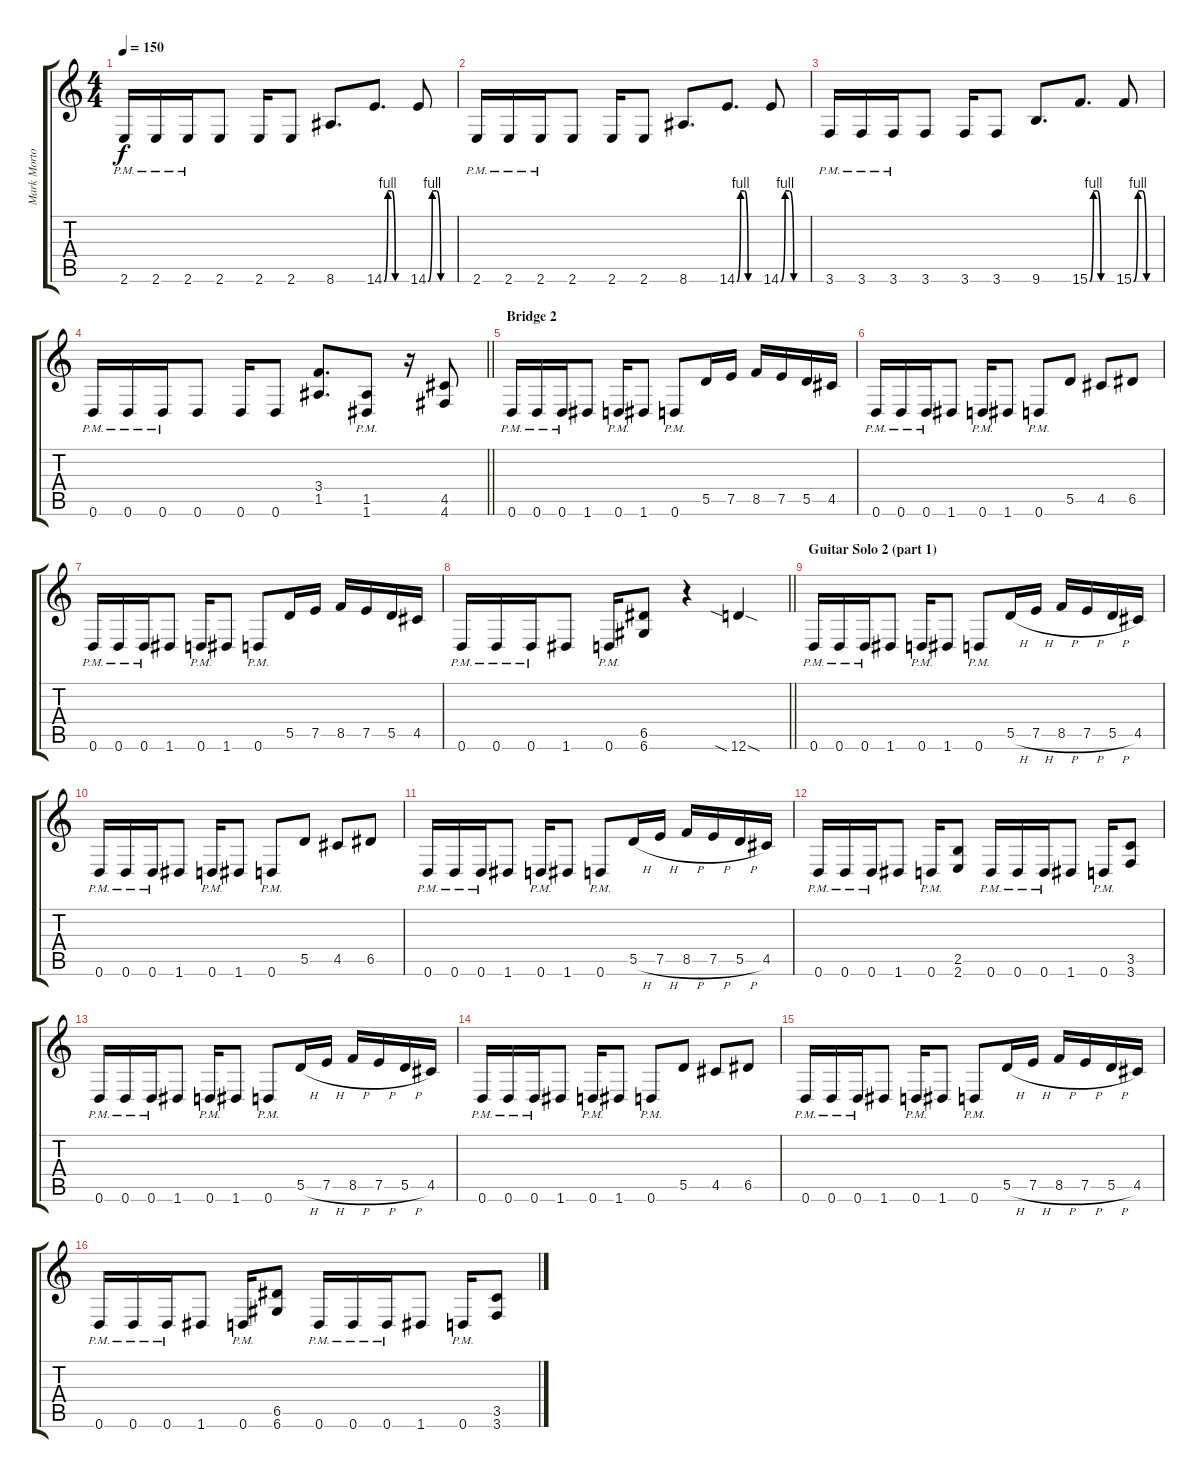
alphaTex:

\track ("Mark Morton - Rhythm" "Mark Morto") {instrument distortionguitar}
\staff {score tabs}
\tuning (E4 B3 G3 D3 A2 D2) {hide}
\ts (4 4)
\tempo 150
\clef g2
\ks c
2.6{pm}.16{dy f} 2.6{pm}.16 2.6{pm}.16 2.6.8 2.6.16 2.6.8 8.6.8{d} 14.6{be (custom 0 0 10 4 20 4 30 0 60 0)}.8{d} 14.6{be (custom 0 0 10 4 20 4 30 0 60 0)}.8 |
2.6{pm}.16 2.6{pm}.16 2.6{pm}.16 2.6.8 2.6.16 2.6.8 8.6.8{d} 14.6{be (custom 0 0 10 4 20 4 30 0 60 0)}.8{d} 14.6{be (custom 0 0 10 4 20 4 30 0 60 0)}.8 |
3.6{pm}.16 3.6{pm}.16 3.6{pm}.16 3.6.8 3.6.16 3.6.8 9.6.8{d} 15.6{be (custom 0 0 10 4 20 4 30 0 60 0)}.8{d} 15.6{be (custom 0 0 10 4 20 4 30 0 60 0)}.8 |
\barLineRight lightlight
0.6{pm}.16 0.6{pm}.16 0.6{pm}.16 0.6.8 0.6.16 0.6.8 (3.4 1.5).8{d} (1.5{pm} 1.6{pm}).8 r.16 (4.5 4.6).8 |
\section ("" "Bridge 2")
0.6{pm}.16 0.6{pm}.16 0.6{pm}.16 1.6.8 0.6{pm}.16 1.6.8 0.6{pm}.8 5.5.16 7.5.16 8.5.16 7.5.16 5.5.16 4.5.16 |
0.6{pm}.16 0.6{pm}.16 0.6{pm}.16 1.6.8 0.6{pm}.16 1.6.8 0.6{pm}.8 5.5.8 4.5.8 6.5.8 |
0.6{pm}.16 0.6{pm}.16 0.6{pm}.16 1.6.8 0.6{pm}.16 1.6.8 0.6{pm}.8 5.5.16 7.5.16 8.5.16 7.5.16 5.5.16 4.5.16 |
\barLineRight lightlight
0.6{pm}.16 0.6{pm}.16 0.6{pm}.16 1.6.8 0.6{pm}.16 (6.5 6.6).8 r.4 12.6{sia sod}.4 |
\section ("" "Guitar Solo 2 (part 1)")
0.6{pm}.16 0.6{pm}.16 0.6{pm}.16 1.6.8 0.6{pm}.16 1.6.8 0.6{pm}.8 5.5{h}.16 7.5{h}.16 8.5{h}.16 7.5{h}.16 5.5{h}.16 4.5.16 |
0.6{pm}.16 0.6{pm}.16 0.6{pm}.16 1.6.8 0.6{pm}.16 1.6.8 0.6{pm}.8 5.5.8 4.5.8 6.5.8 |
0.6{pm}.16 0.6{pm}.16 0.6{pm}.16 1.6.8 0.6{pm}.16 1.6.8 0.6{pm}.8 5.5{h}.16 7.5{h}.16 8.5{h}.16 7.5{h}.16 5.5{h}.16 4.5.16 |
0.6{pm}.16 0.6{pm}.16 0.6{pm}.16 1.6.8 0.6{pm}.16 (2.5 2.6).8 0.6{pm}.16 0.6{pm}.16 0.6{pm}.16 1.6.8 0.6{pm}.16 (3.5 3.6).8 |
0.6{pm}.16 0.6{pm}.16 0.6{pm}.16 1.6.8 0.6{pm}.16 1.6.8 0.6{pm}.8 5.5{h}.16 7.5{h}.16 8.5{h}.16 7.5{h}.16 5.5{h}.16 4.5.16 |
0.6{pm}.16 0.6{pm}.16 0.6{pm}.16 1.6.8 0.6{pm}.16 1.6.8 0.6{pm}.8 5.5.8 4.5.8 6.5.8 |
0.6{pm}.16 0.6{pm}.16 0.6{pm}.16 1.6.8 0.6{pm}.16 1.6.8 0.6{pm}.8 5.5{h}.16 7.5{h}.16 8.5{h}.16 7.5{h}.16 5.5{h}.16 4.5.16 |
0.6{pm}.16 0.6{pm}.16 0.6{pm}.16 1.6.8 0.6{pm}.16 (6.5 6.6).8 0.6{pm}.16 0.6{pm}.16 0.6{pm}.16 1.6.8 0.6{pm}.16 (3.5 3.6).8
